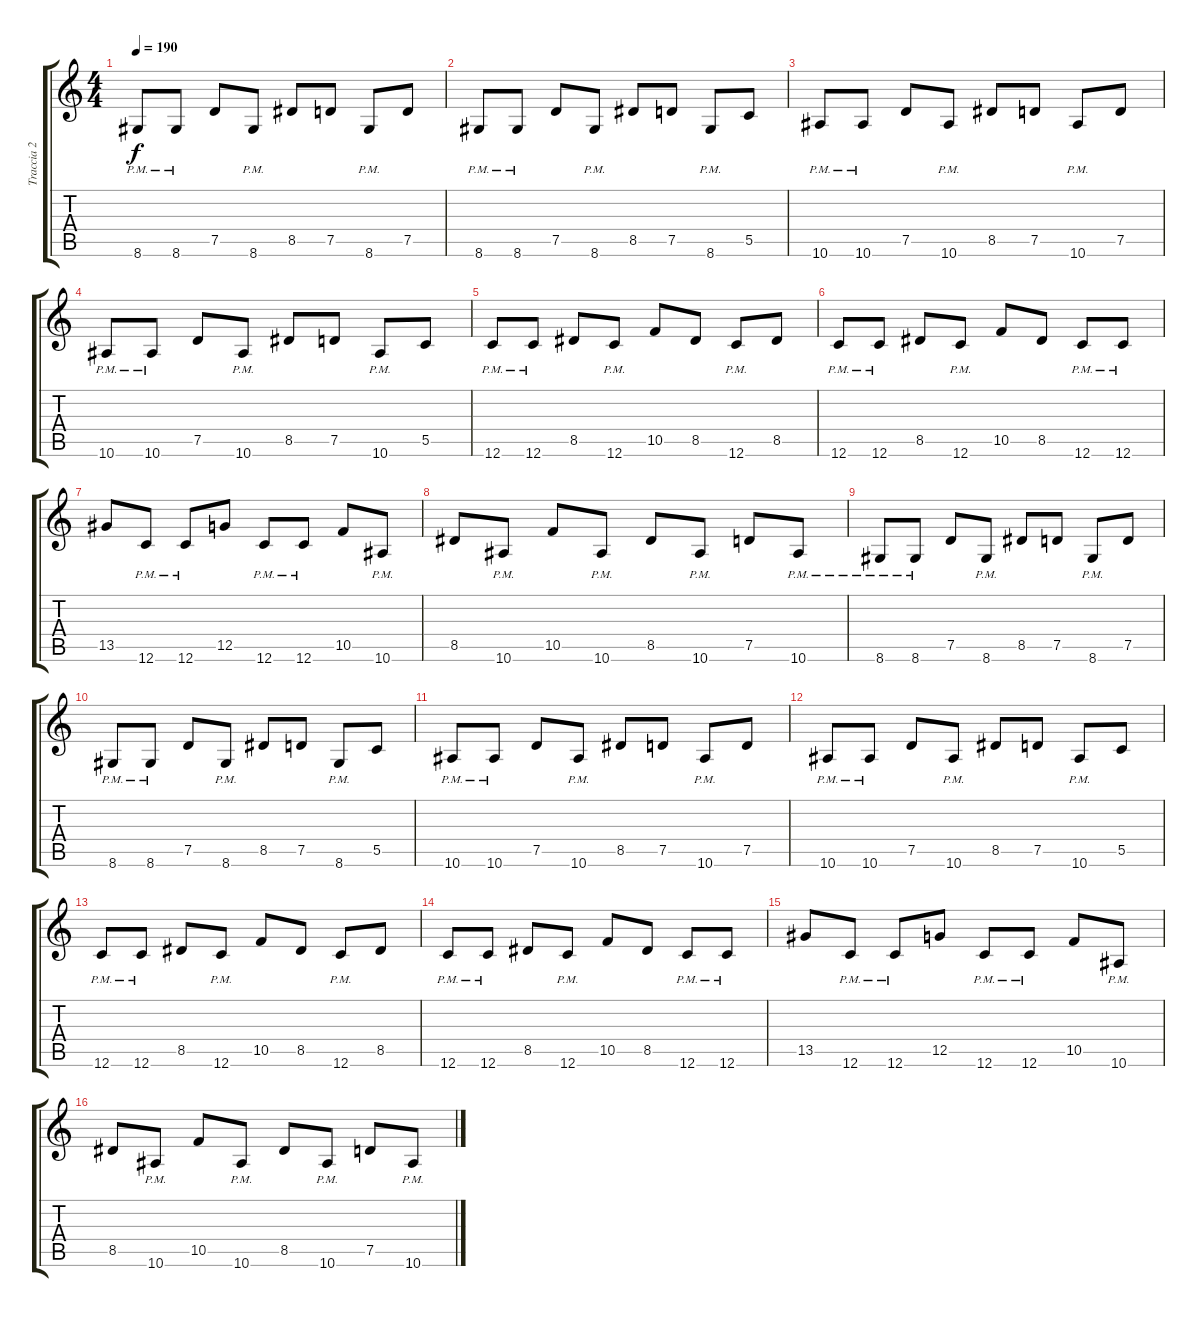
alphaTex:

\track ("Traccia 2" "Traccia 2") {instrument distortionguitar}
\staff {score tabs}
\tuning (D4 A3 F3 C3 G2 C2) {hide}
\ts (4 4)
\tempo 190
\clef g2
\ks c
8.6{pm}.8{dy f volume 8} 8.6{pm}.8 7.5.8 8.6{pm}.8 8.5.8 7.5.8 8.6{pm}.8 7.5.8 |
8.6{pm}.8 8.6{pm}.8 7.5.8 8.6{pm}.8 8.5.8 7.5.8 8.6{pm}.8 5.5.8 |
10.6{pm}.8 10.6{pm}.8 7.5.8 10.6{pm}.8 8.5.8 7.5.8 10.6{pm}.8 7.5.8 |
10.6{pm}.8 10.6{pm}.8 7.5.8 10.6{pm}.8 8.5.8 7.5.8 10.6{pm}.8 5.5.8 |
12.6{pm}.8 12.6{pm}.8 8.5.8 12.6{pm}.8 10.5.8 8.5.8 12.6{pm}.8 8.5.8 |
12.6{pm}.8 12.6{pm}.8 8.5.8 12.6{pm}.8 10.5.8 8.5.8 12.6{pm}.8 12.6{pm}.8 |
13.5.8 12.6{pm}.8 12.6{pm}.8 12.5.8 12.6{pm}.8 12.6{pm}.8 10.5.8 10.6{pm}.8 |
8.5.8 10.6{pm}.8 10.5.8 10.6{pm}.8 8.5.8 10.6{pm}.8 7.5.8 10.6{pm}.8 |
8.6{pm}.8 8.6{pm}.8 7.5.8 8.6{pm}.8 8.5.8 7.5.8 8.6{pm}.8 7.5.8 |
8.6{pm}.8 8.6{pm}.8 7.5.8 8.6{pm}.8 8.5.8 7.5.8 8.6{pm}.8 5.5.8 |
10.6{pm}.8 10.6{pm}.8 7.5.8 10.6{pm}.8 8.5.8 7.5.8 10.6{pm}.8 7.5.8 |
10.6{pm}.8 10.6{pm}.8 7.5.8 10.6{pm}.8 8.5.8 7.5.8 10.6{pm}.8 5.5.8 |
12.6{pm}.8 12.6{pm}.8 8.5.8 12.6{pm}.8 10.5.8 8.5.8 12.6{pm}.8 8.5.8 |
12.6{pm}.8 12.6{pm}.8 8.5.8 12.6{pm}.8 10.5.8 8.5.8 12.6{pm}.8 12.6{pm}.8 |
13.5.8 12.6{pm}.8 12.6{pm}.8 12.5.8 12.6{pm}.8 12.6{pm}.8 10.5.8 10.6{pm}.8 |
8.5.8 10.6{pm}.8 10.5.8 10.6{pm}.8 8.5.8 10.6{pm}.8 7.5.8 10.6{pm}.8
